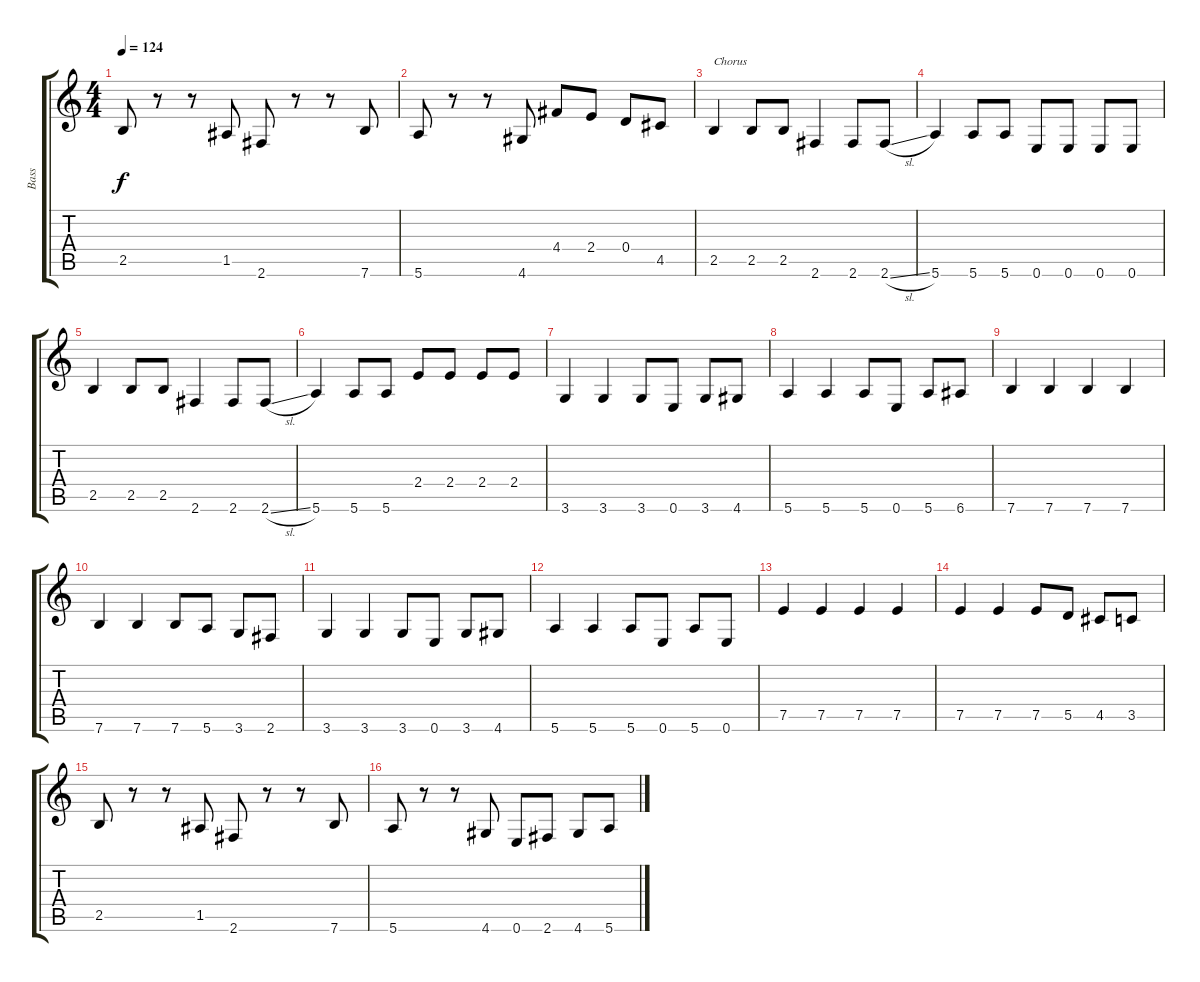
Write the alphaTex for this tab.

\track ("Bass" "Bass") {instrument electricbassfinger}
\staff {score tabs}
\tuning (E4 B3 G3 D3 A2 E2) {hide}
\ts (4 4)
\tempo 124
\clef g2
\ks c
2.5.8{dy f} r.8 r.8 1.5.8 2.6.8 r.8 r.8 7.6.8 |
5.6.8 r.8 r.8 4.6.8 4.4.8 2.4.8 0.4.8 4.5.8 |
2.5.4{txt "Chorus"} 2.5.8 2.5.8 2.6.4 2.6.8 2.6{sl}.8 |
5.6.4 5.6.8 5.6.8 0.6.8 0.6.8 0.6.8 0.6.8 |
2.5.4 2.5.8 2.5.8 2.6.4 2.6.8 2.6{sl}.8 |
5.6.4 5.6.8 5.6.8 2.4.8 2.4.8 2.4.8 2.4.8 |
3.6.4 3.6.4 3.6.8 0.6.8 3.6.8 4.6.8 |
5.6.4 5.6.4 5.6.8 0.6.8 5.6.8 6.6.8 |
7.6.4 7.6.4 7.6.4 7.6.4 |
7.6.4 7.6.4 7.6.8 5.6.8 3.6.8 2.6.8 |
3.6.4 3.6.4 3.6.8 0.6.8 3.6.8 4.6.8 |
5.6.4 5.6.4 5.6.8 0.6.8 5.6.8 0.6.8 |
7.5.4 7.5.4 7.5.4 7.5.4 |
7.5.4 7.5.4 7.5.8 5.5.8 4.5.8 3.5.8 |
2.5.8 r.8 r.8 1.5.8 2.6.8 r.8 r.8 7.6.8 |
5.6.8 r.8 r.8 4.6.8 0.6.8 2.6.8 4.6.8 5.6.8
